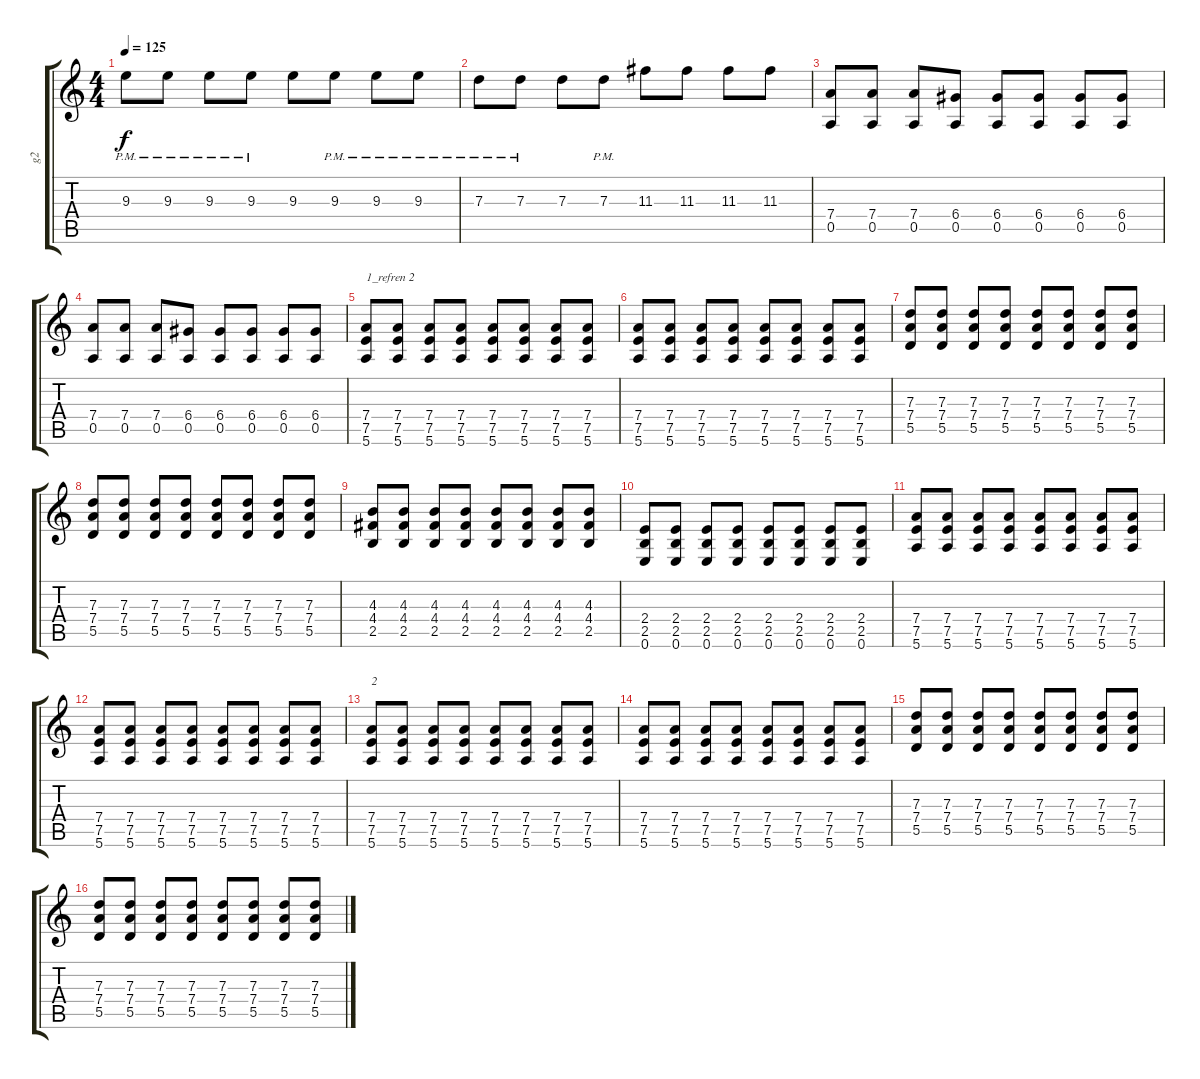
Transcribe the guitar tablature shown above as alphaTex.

\track ("g2" "g2") {instrument overdrivenguitar}
\staff {score tabs}
\tuning (E4 B3 G3 D3 A2 E2) {hide}
\ts (4 4)
\tempo 125
\clef g2
\ks c
9.3{pm}.8{dy f} 9.3{pm}.8 9.3{pm}.8 9.3{pm}.8 9.3.8 9.3{pm}.8 9.3{pm}.8 9.3{pm}.8 |
7.3{pm}.8 7.3{pm}.8 7.3.8 7.3{pm}.8 11.3.8 11.3.8 11.3.8 11.3.8 |
(7.4 0.5).8 (7.4 0.5).8 (7.4 0.5).8 (6.4 0.5).8 (6.4 0.5).8 (6.4 0.5).8 (6.4 0.5).8 (6.4 0.5).8 |
(7.4 0.5).8 (7.4 0.5).8 (7.4 0.5).8 (6.4 0.5).8 (6.4 0.5).8 (6.4 0.5).8 (6.4 0.5).8 (6.4 0.5).8 |
(7.4 7.5 5.6).8{txt "1_refren 2"} (7.4 7.5 5.6).8 (7.4 7.5 5.6).8 (7.4 7.5 5.6).8 (7.4 7.5 5.6).8 (7.4 7.5 5.6).8 (7.4 7.5 5.6).8 (7.4 7.5 5.6).8 |
(7.4 7.5 5.6).8 (7.4 7.5 5.6).8 (7.4 7.5 5.6).8 (7.4 7.5 5.6).8 (7.4 7.5 5.6).8 (7.4 7.5 5.6).8 (7.4 7.5 5.6).8 (7.4 7.5 5.6).8 |
(7.3 7.4 5.5).8 (7.3 7.4 5.5).8 (7.3 7.4 5.5).8 (7.3 7.4 5.5).8 (7.3 7.4 5.5).8 (7.3 7.4 5.5).8 (7.3 7.4 5.5).8 (7.3 7.4 5.5).8 |
(7.3 7.4 5.5).8 (7.3 7.4 5.5).8 (7.3 7.4 5.5).8 (7.3 7.4 5.5).8 (7.3 7.4 5.5).8 (7.3 7.4 5.5).8 (7.3 7.4 5.5).8 (7.3 7.4 5.5).8 |
(4.3 4.4 2.5).8 (4.3 4.4 2.5).8 (4.3 4.4 2.5).8 (4.3 4.4 2.5).8 (4.3 4.4 2.5).8 (4.3 4.4 2.5).8 (4.3 4.4 2.5).8 (4.3 4.4 2.5).8 |
(2.4 2.5 0.6).8 (2.4 2.5 0.6).8 (2.4 2.5 0.6).8 (2.4 2.5 0.6).8 (2.4 2.5 0.6).8 (2.4 2.5 0.6).8 (2.4 2.5 0.6).8 (2.4 2.5 0.6).8 |
(7.4 7.5 5.6).8 (7.4 7.5 5.6).8 (7.4 7.5 5.6).8 (7.4 7.5 5.6).8 (7.4 7.5 5.6).8 (7.4 7.5 5.6).8 (7.4 7.5 5.6).8 (7.4 7.5 5.6).8 |
(7.4 7.5 5.6).8 (7.4 7.5 5.6).8 (7.4 7.5 5.6).8 (7.4 7.5 5.6).8 (7.4 7.5 5.6).8 (7.4 7.5 5.6).8 (7.4 7.5 5.6).8 (7.4 7.5 5.6).8 |
(7.4 7.5 5.6).8{txt "2"} (7.4 7.5 5.6).8 (7.4 7.5 5.6).8 (7.4 7.5 5.6).8 (7.4 7.5 5.6).8 (7.4 7.5 5.6).8 (7.4 7.5 5.6).8 (7.4 7.5 5.6).8 |
(7.4 7.5 5.6).8 (7.4 7.5 5.6).8 (7.4 7.5 5.6).8 (7.4 7.5 5.6).8 (7.4 7.5 5.6).8 (7.4 7.5 5.6).8 (7.4 7.5 5.6).8 (7.4 7.5 5.6).8 |
(7.3 7.4 5.5).8 (7.3 7.4 5.5).8 (7.3 7.4 5.5).8 (7.3 7.4 5.5).8 (7.3 7.4 5.5).8 (7.3 7.4 5.5).8 (7.3 7.4 5.5).8 (7.3 7.4 5.5).8 |
(7.3 7.4 5.5).8 (7.3 7.4 5.5).8 (7.3 7.4 5.5).8 (7.3 7.4 5.5).8 (7.3 7.4 5.5).8 (7.3 7.4 5.5).8 (7.3 7.4 5.5).8 (7.3 7.4 5.5).8
